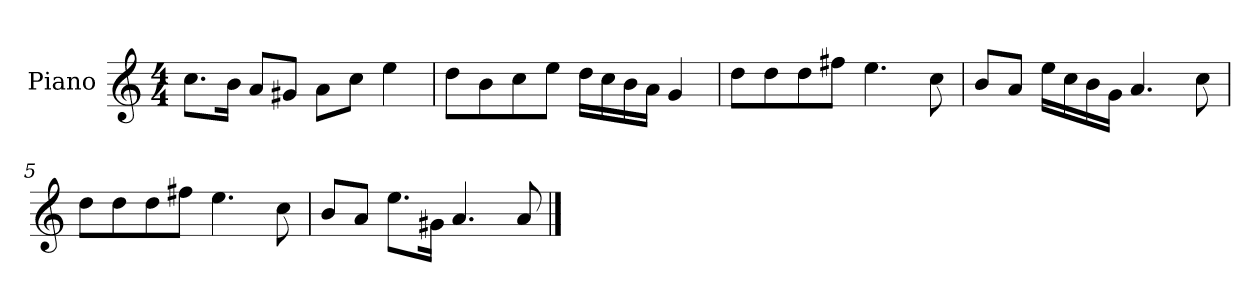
**kern
*part1
*staff1
*I"Piano
*I'P-no
*clefG2
*k[]
*M4/4
*MM90
=1
8.cc\L
16b\Jk
8a/L
8g#X/J
8a\L
8cc\J
4ee\
=2
8dd\L
8b\
8cc\
8ee\J
16dd\LL
16cc\
16b\
16a\JJ
4g/
=3
8dd\L
8dd\
8dd\
8ff#X\J
4.ee\
8cc\
=4
8b/L
8a/J
16ee\LL
16cc\
16b\
16g\JJ
4.a/
8cc\
=5
8dd\L
8dd\
8dd\
8ff#X\J
4.ee\
8cc\
!!LO:LB:g=z
=6
8b/L
8a/J
8.ee\L
16g#X\Jk
4.a/
8a/
==
*-
